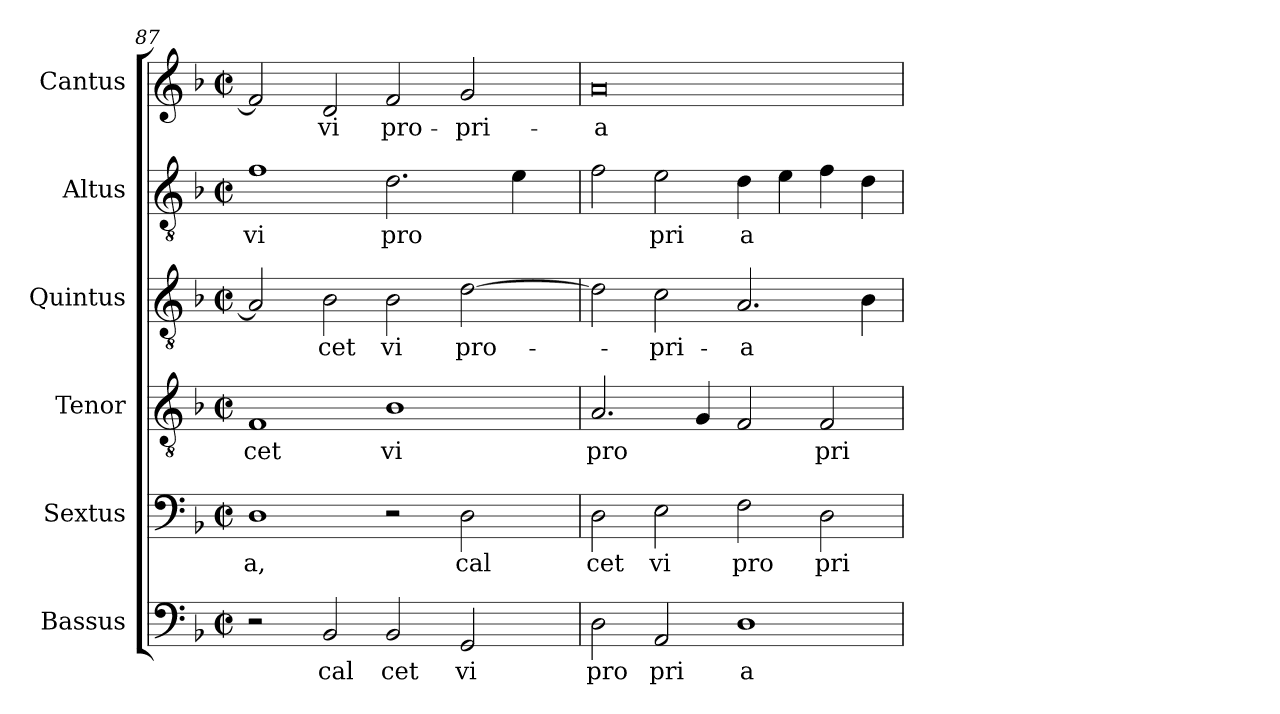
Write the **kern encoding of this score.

**kern	**text	**kern	**text	**kern	**text	**kern	**text	**kern	**text	**kern	**text
*part6	*part6	*part5	*part5	*part4	*part4	*part3	*part3	*part2	*part2	*part1	*part1
*staff6	*staff6	*staff5	*staff5	*staff4	*staff4	*staff3	*staff3	*staff2	*staff2	*staff1	*staff1
*I"Bassus	*	*I"Sextus	*	*I"Tenor	*	*I"Quintus	*	*I"Altus	*	*I"Cantus	*
!!LO:LB:g=z
*clefF4	*	*clefF4	*	*clefGv2	*	*clefGv2	*	*clefGv2	*	*clefG2	*
*k[b-]	*	*k[b-]	*	*k[b-]	*	*k[b-]	*	*k[b-]	*	*k[b-]	*
*F:	*	*F:	*	*F:	*	*F:	*	*F:	*	*F:	*
*M2/2	*	*M2/2	*	*M2/2	*	*M2/2	*	*M2/2	*	*M2/2	*
*met(c|)	*	*met(c|)	*	*met(c|)	*	*met(c|)	*	*met(c|)	*	*met(c|)	*
=87	=87	=87	=87	=87	=87	=87	=87	=87	=87	=87	=87
!	!	!	!LO:LY:b:cj	!	!LO:LY:b:cj	!	!	!	!LO:LY:b:cj	!	!
*	*	*	*	*	*	*^	*	*	*	*	*
2r	.	1D	a,	1F	cet	2A/]	32.ryy	.	1f	vi	2f/]	.
.	.	.	.	.	.	.	1ryy	.	.	.	.	.
!	!LO:LY:b:cj	!	!	!	!	!	!	!LO:LY:b:cj	!	!	!	!LO:LY:b:cj
2BB-/	cal	.	.	.	.	2B-\	.	-cet	.	.	2d/	vi
!	!LO:LY:b:cj	!	!	!	!LO:LY:b:cj	!	!	!LO:LY:b:cj	!	!LO:LY:b	!	!LO:LY:b:cj
2BB-/	cet	2r	.	1B-	vi	2B-\	.	vi	2.d\	pro	2f/	pro-
.	.	.	.	.	.	.	2ryy	.	.	.	.	.
!	!LO:LY:b:cj	!	!LO:LY:b:cj	!	!	!	!	!LO:LY:b	!	!	!	!LO:LY:b:cj
2GG/	vi	2D\	cal	.	.	[>2d\	.	pro-	.	.	2g/	-pri-
.	.	.	.	.	.	.	4ryy	.	.	.	.	.
.	.	.	.	.	.	.	.	.	4e\	.	.	.
.	.	.	.	.	.	.	8ryy	.	.	.	.	.
.	.	.	.	.	.	.	16ryy	.	.	.	.	.
.	.	.	.	.	.	.	64ryy	.	.	.	.	.
=88	=88	=88	=88	=88	=88	=88	=88	=88	=88	=88	=88	=88
!	!LO:LY:b:cj	!	!LO:LY:b:cj	!	!LO:LY:b	!	!	!	!	!	!	!LO:LY:b:cj
*	*	*	*	*	*	*v	*v	*	*	*	*	*
2D\	pro	2D\	cet	2.A/	pro	2d\]	.	2f\	.	0a	-a
!	!LO:LY:b:cj	!	!LO:LY:b:cj	!	!	!	!LO:LY:b:cj	!	!LO:LY:b:cj	!	!
2AA/	pri	2E\	vi	.	.	2c\	-pri-	2e\	pri	.	.
.	.	.	.	4G/	.	.	.	.	.	.	.
!	!LO:LY:b:rj	!	!LO:LY:b:cj	!	!	!	!LO:LY:b:cj	!	!LO:LY:b:cj	!	!
1D	a	2F\	pro	2F/	.	2.A/	-a	4d\	a	.	.
.	.	.	.	.	.	.	.	4e\	.	.	.
!	!	!	!LO:LY:b:cj	!	!LO:LY:b:cj	!	!	!	!	!	!
.	.	2D\	pri	2F/	pri	.	.	4f\	.	.	.
.	.	.	.	.	.	4B-\	.	4d\	.	.	.
=	=	=	=	=	=	=	=	=	=	=	=
*-	*-	*-	*-	*-	*-	*-	*-	*-	*-	*-	*-
